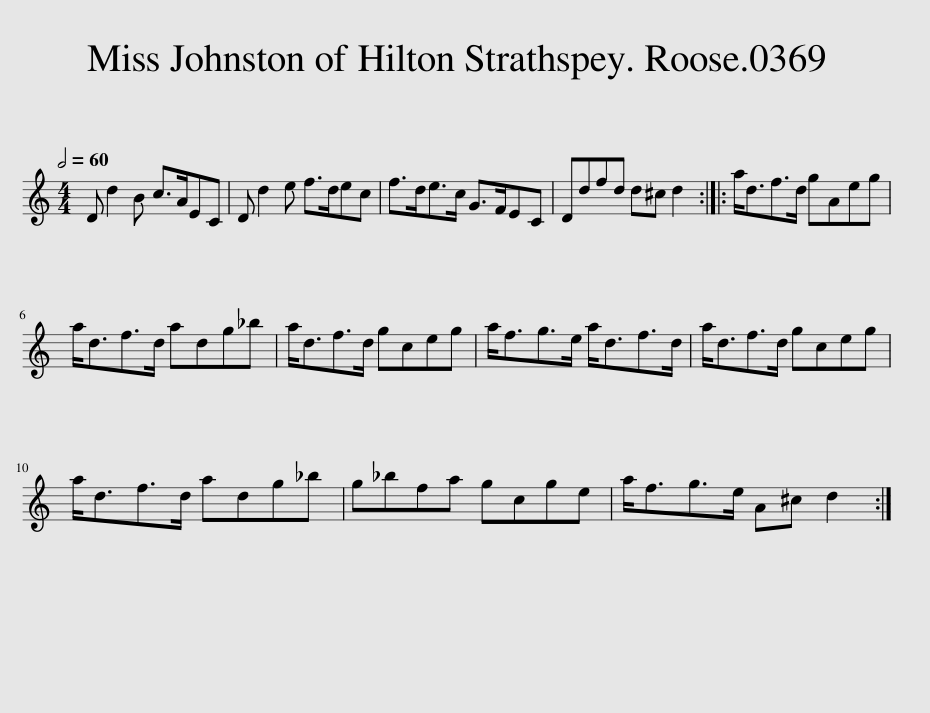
X:1
L:1/8
Q:1/2=60
M:4/4
I:linebreak $
K:C
V:1 treble
V:1
 D d2 B c>AEC | D d2 e f>dec | f>de>c G>FEC | Ddfd d^c d2 :: a<df>d gAeg |$ %5
 a<df>d adg_b | a<df>d gceg | a<fg>e a<df>d | a<df>d gceg |$ a<df>d adg_b | %10
 g_bfa gcge | a<fg>e A^c d2 :| %12
